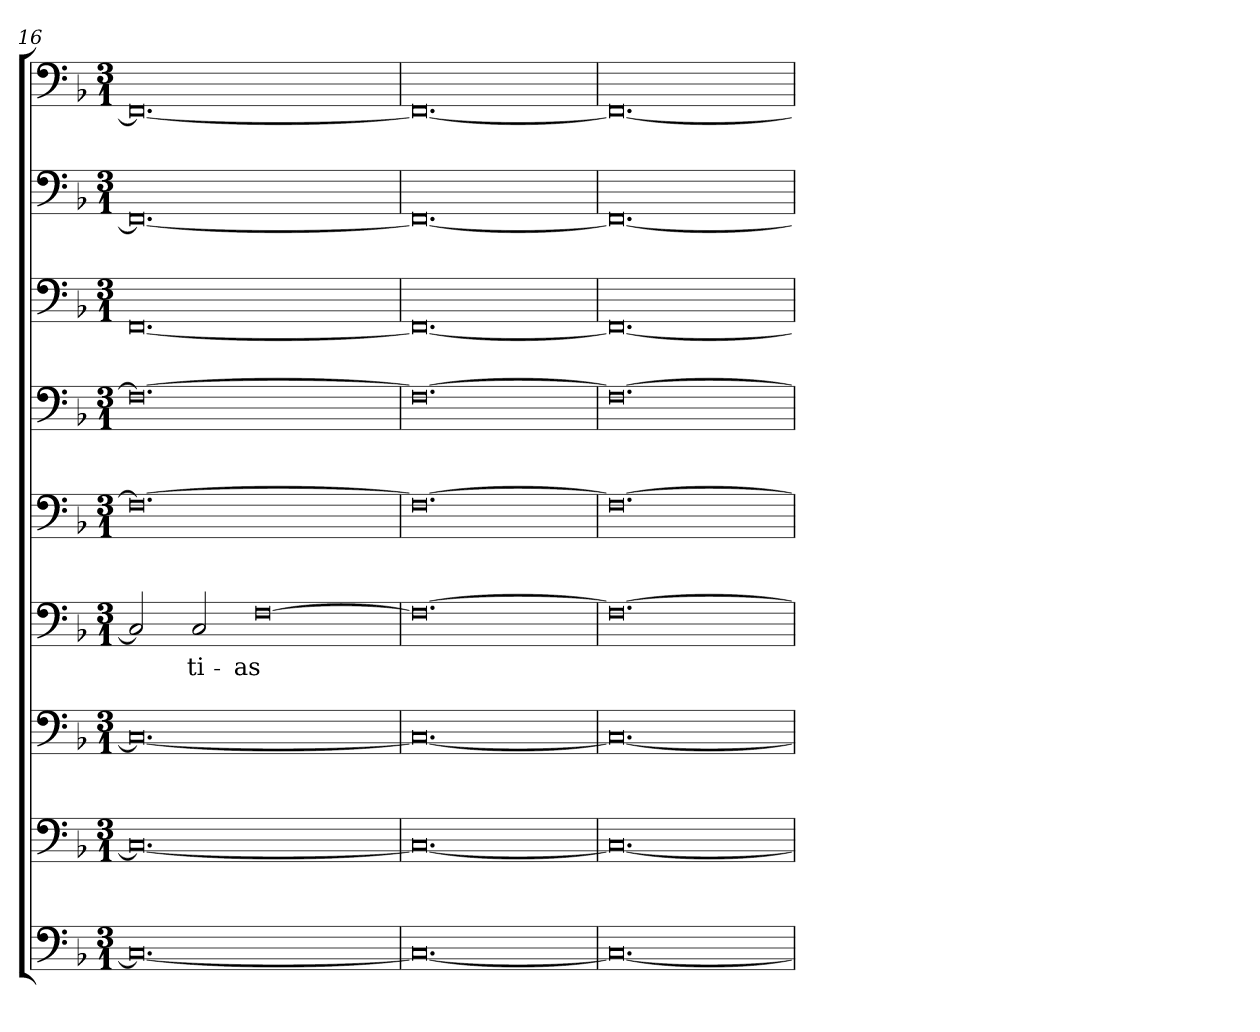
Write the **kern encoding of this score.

**kern	**kern	**kern	**kern	**text	**kern	**kern	**kern	**kern	**kern
*part9	*part8	*part7	*part6	*part6	*part5	*part4	*part3	*part2	*part1
*staff9	*staff8	*staff7	*staff6	*staff6	*staff5	*staff4	*staff3	*staff2	*staff1
*clefF4	*clefF4	*clefF4	*clefF4	*	*clefF4	*clefF4	*clefF4	*clefF4	*clefF4
*k[b-]	*k[b-]	*k[b-]	*k[b-]	*	*k[b-]	*k[b-]	*k[b-]	*k[b-]	*k[b-]
*F:	*F:	*F:	*F:	*	*F:	*F:	*F:	*F:	*F:
*M3/1	*M3/1	*M3/1	*M3/1	*	*M3/1	*M3/1	*M3/1	*M3/1	*M3/1
=16	=16	=16	=16	=16	=16	=16	=16	=16	=16
0.C_	0.C_	0.C_	2C/]	.	0.F_	0.F_	[0.FF	0.FF_	0.FF_
!	!	!	!	!LO:LY:b	!	!	!	!	!
.	.	.	2C/	-ti-	.	.	.	.	.
!	!	!	!	!LO:LY:b	!	!	!	!	!
.	.	.	[0F	-as	.	.	.	.	.
=17	=17	=17	=17	=17	=17	=17	=17	=17	=17
0.C_	0.C_	0.C_	0.F_	.	0.F_	0.F_	0.FF_	0.FF_	0.FF_
=18	=18	=18	=18	=18	=18	=18	=18	=18	=18
0.C_	0.C_	0.C_	0.F_	.	0.F_	0.F_	0.FF_	0.FF_	0.FF_
=	=	=	=	=	=	=	=	=	=
*-	*-	*-	*-	*-	*-	*-	*-	*-	*-
